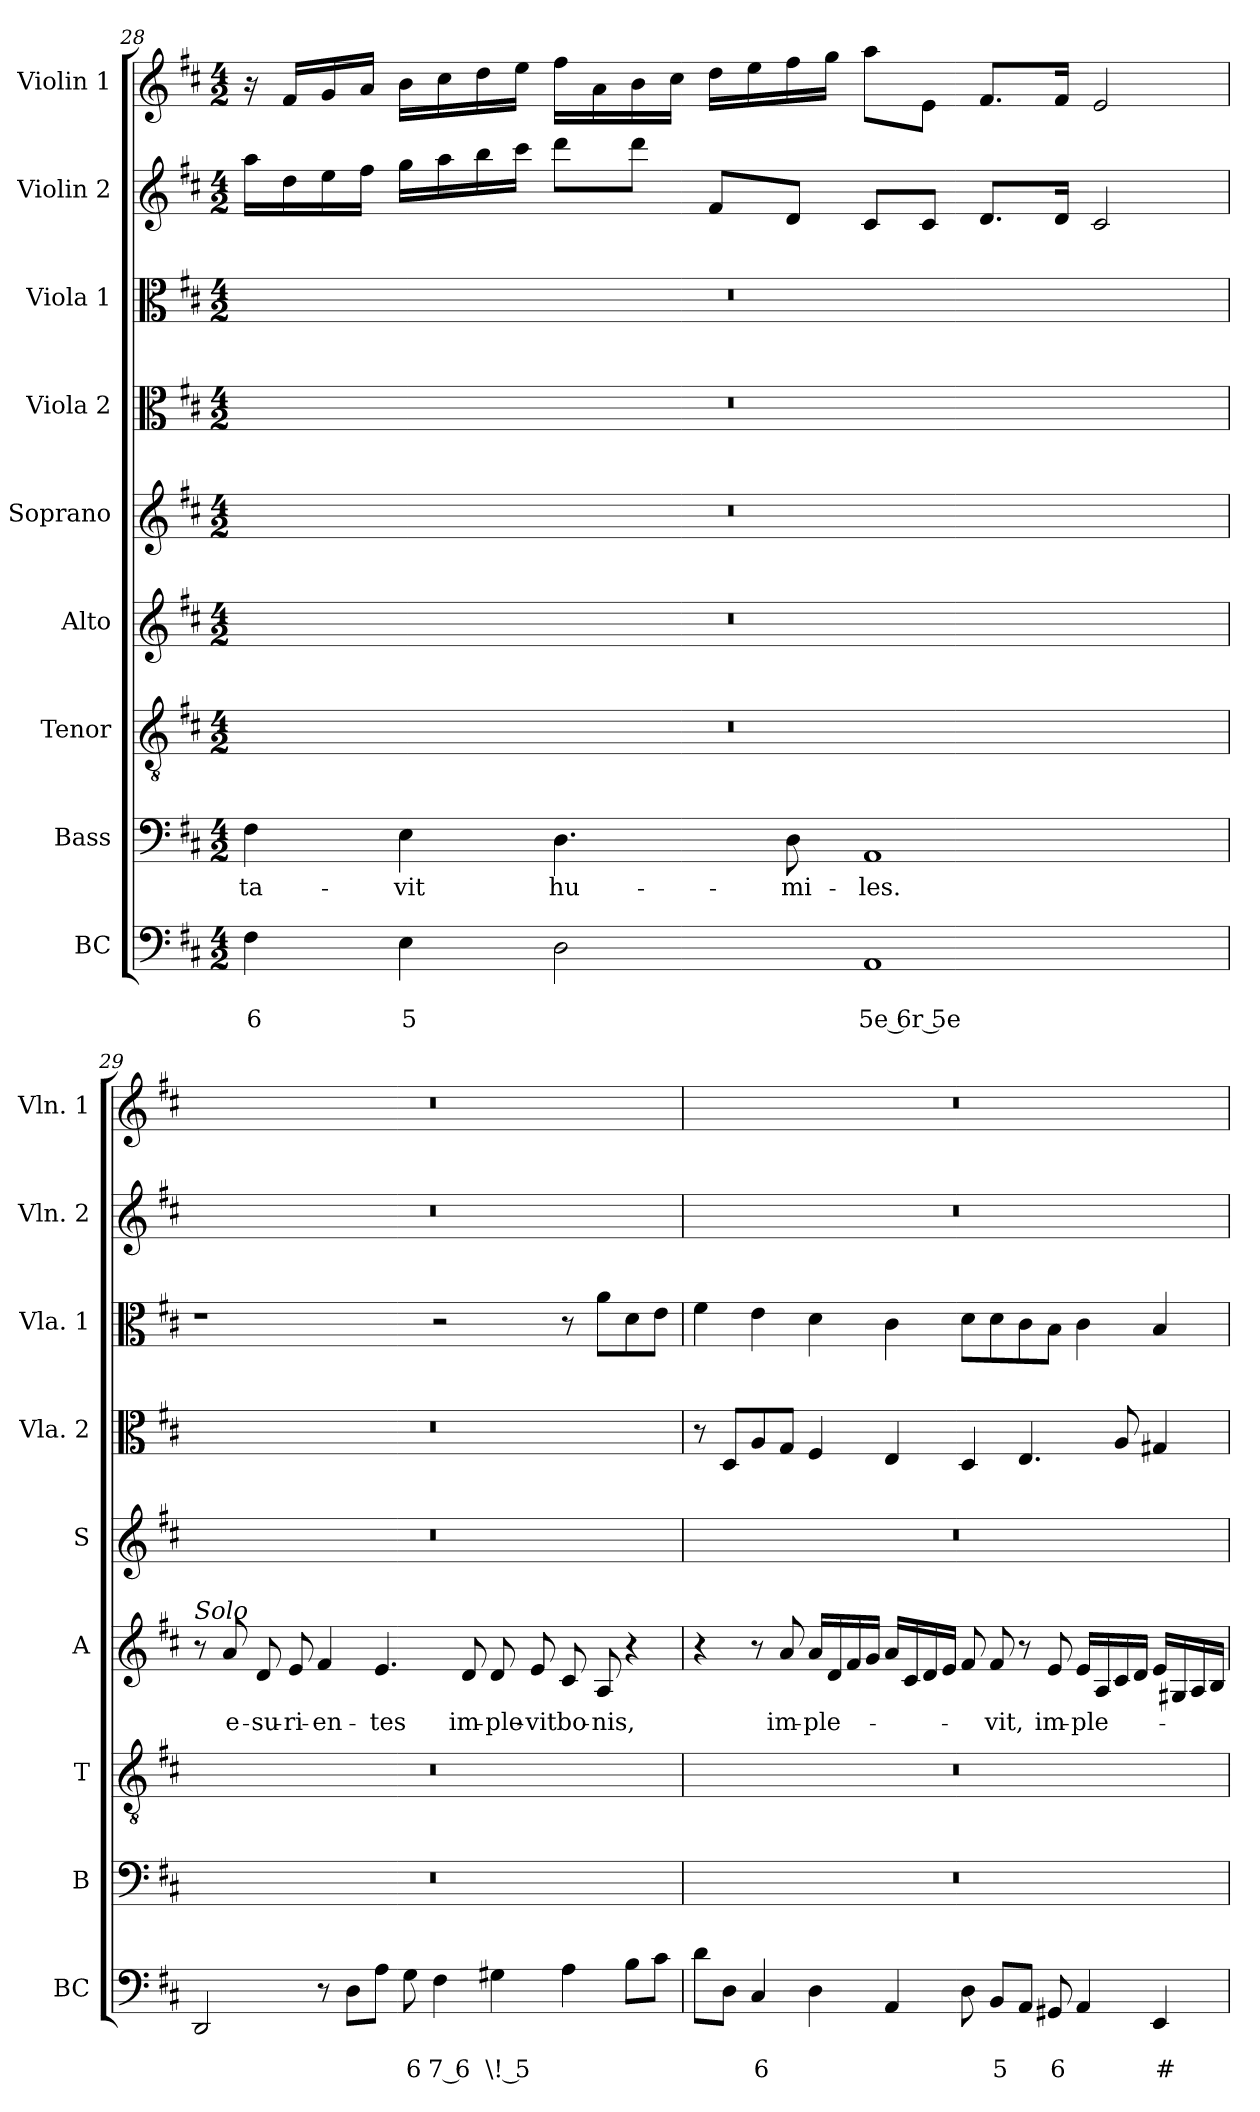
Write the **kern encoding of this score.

**kern	**text	**text	**kern	**text	**kern	**kern	**text	**kern	**kern	**kern	**kern	**kern
*part9	*part9	*part9	*part8	*part8	*part7	*part6	*part6	*part5	*part4	*part3	*part2	*part1
*staff9	*staff9	*staff9	*staff8	*staff8	*staff7	*staff6	*staff6	*staff5	*staff4	*staff3	*staff2	*staff1
*I"BC	*	*	*I"Bass	*	*I"Tenor	*I"Alto	*	*I"Soprano	*I"Viola 2	*I"Viola 1	*I"Violin 2	*I"Violin 1
*I'BC	*	*	*I'B	*	*I'T	*I'A	*	*I'S	*I'Vla. 2	*I'Vla. 1	*I'Vln. 2	*I'Vln. 1
*clefF4	*	*	*clefF4	*	*clefGv2	*clefG2	*	*clefG2	*clefC3	*clefC3	*clefG2	*clefG2
*k[f#c#]	*	*	*k[f#c#]	*	*k[f#c#]	*k[f#c#]	*	*k[f#c#]	*k[f#c#]	*k[f#c#]	*k[f#c#]	*k[f#c#]
*D:	*	*	*D:	*	*D:	*D:	*	*D:	*D:	*D:	*D:	*D:
*M4/2	*	*	*M4/2	*	*M4/2	*M4/2	*	*M4/2	*M4/2	*M4/2	*M4/2	*M4/2
=28	=28	=28	=28	=28	=28	=28	=28	=28	=28	=28	=28	=28
!	!	!LO:LY:b	!	!LO:LY:b	!	!	!	!	!	!	!	!
4F#\	.	6	4F#\	-ta-	0r	0r	.	0r	0r	0r	16aa\LL	16r
.	.	.	.	.	.	.	.	.	.	.	16dd\	16f#/LL
.	.	.	.	.	.	.	.	.	.	.	16ee\	16g/
.	.	.	.	.	.	.	.	.	.	.	16ff#\JJ	16a/JJ
!	!	!LO:LY:b	!	!LO:LY:b	!	!	!	!	!	!	!	!
4E\	.	5	4E\	-vit	.	.	.	.	.	.	16gg\LL	16b\LL
.	.	.	.	.	.	.	.	.	.	.	16aa\	16cc#\
.	.	.	.	.	.	.	.	.	.	.	16bb\	16dd\
.	.	.	.	.	.	.	.	.	.	.	16ccc#\JJ	16ee\JJ
!	!	!	!	!LO:LY:b	!	!	!	!	!	!	!	!
2D\	.	.	4.D\	hu-	.	.	.	.	.	.	8ddd\L	16ff#\LL
.	.	.	.	.	.	.	.	.	.	.	.	16a\
.	.	.	.	.	.	.	.	.	.	.	8ddd\J	16b\
.	.	.	.	.	.	.	.	.	.	.	.	16cc#\JJ
.	.	.	.	.	.	.	.	.	.	.	8f#/L	16dd\LL
.	.	.	.	.	.	.	.	.	.	.	.	16ee\
!	!	!	!	!LO:LY:b	!	!	!	!	!	!	!	!
.	.	.	8D\	-mi-	.	.	.	.	.	.	8d/J	16ff#\
.	.	.	.	.	.	.	.	.	.	.	.	16gg\JJ
!	!	!LO:LY:b	!	!LO:LY:b	!	!	!	!	!	!	!	!
1AA	.	5e 6r 5e	1AA	-les.	.	.	.	.	.	.	8c#/L	8aa\L
.	.	.	.	.	.	.	.	.	.	.	8c#/J	8e\J
.	.	.	.	.	.	.	.	.	.	.	8.d/L	8.f#/L
.	.	.	.	.	.	.	.	.	.	.	16d/Jk	16f#/Jk
.	.	.	.	.	.	.	.	.	.	.	2c#/	2e/
!!LO:LB:g=z
=29	=29	=29	=29	=29	=29	=29	=29	=29	=29	=29	=29	=29
!	!	!	!	!	!	!LO:TX:a:i:t=Solo	!	!	!	!	!	!
2DD/	.	.	0r	.	0r	8r	.	0r	0r	1r	0r	0r
!	!	!	!	!	!	!	!LO:LY:b	!	!	!	!	!
.	.	.	.	.	.	8a/	e-	.	.	.	.	.
!	!	!	!	!	!	!	!LO:LY:b	!	!	!	!	!
.	.	.	.	.	.	8d/	-su-	.	.	.	.	.
!	!	!	!	!	!	!	!LO:LY:b	!	!	!	!	!
.	.	.	.	.	.	8e/	-ri-	.	.	.	.	.
!	!	!	!	!	!	!	!LO:LY:b	!	!	!	!	!
8r	.	.	.	.	.	4f#/	-en-	.	.	.	.	.
8D\L	.	.	.	.	.	.	.	.	.	.	.	.
!	!	!	!	!	!	!	!LO:LY:b	!	!	!	!	!
8A\J	.	.	.	.	.	4.e/	-tes	.	.	.	.	.
!	!	!LO:LY:b	!	!	!	!	!	!	!	!	!	!
8G\	.	6	.	.	.	.	.	.	.	.	.	.
!	!	!LO:LY:b	!	!	!	!	!	!	!	!	!	!
4F#\	.	7 6	.	.	.	.	.	.	.	2r	.	.
!	!	!	!	!	!	!	!LO:LY:b	!	!	!	!	!
.	.	.	.	.	.	8d/	im-	.	.	.	.	.
!	!	!LO:LY:b	!	!	!	!	!LO:LY:b	!	!	!	!	!
4G#X\	.	\! 5	.	.	.	8d/	-ple-	.	.	.	.	.
!	!	!	!	!	!	!	!LO:LY:b	!	!	!	!	!
.	.	.	.	.	.	8e/	-vit	.	.	.	.	.
!	!	!	!	!	!	!	!LO:LY:b	!	!	!	!	!
4A\	.	.	.	.	.	8c#/	bo-	.	.	8r	.	.
!	!	!	!	!	!	!	!LO:LY:b	!	!	!	!	!
.	.	.	.	.	.	8A/	-nis,	.	.	8a\L	.	.
8B\L	.	.	.	.	.	4r	.	.	.	8d\	.	.
8c#\J	.	.	.	.	.	.	.	.	.	8e\J	.	.
=30	=30	=30	=30	=30	=30	=30	=30	=30	=30	=30	=30	=30
8d\L	.	.	0r	.	0r	4r	.	0r	8r	4f#\	0r	0r
8D\J	.	.	.	.	.	.	.	.	8D/L	.	.	.
!	!	!LO:LY:b	!	!	!	!	!	!	!	!	!	!
4C#/	.	6	.	.	.	8r	.	.	8A/	4e\	.	.
!	!	!	!	!	!	!	!LO:LY:b	!	!	!	!	!
.	.	.	.	.	.	8a/	im-	.	8G/J	.	.	.
!	!	!	!	!	!	!	!LO:LY:b	!	!	!	!	!
4D\	.	.	.	.	.	16a/LL	-ple-	.	4F#/	4d\	.	.
.	.	.	.	.	.	16d/	.	.	.	.	.	.
.	.	.	.	.	.	16f#/	.	.	.	.	.	.
.	.	.	.	.	.	16g/JJ	.	.	.	.	.	.
4AA/	.	.	.	.	.	16a/LL	.	.	4E/	4c#\	.	.
.	.	.	.	.	.	16c#/	.	.	.	.	.	.
.	.	.	.	.	.	16d/	.	.	.	.	.	.
.	.	.	.	.	.	16e/JJ	.	.	.	.	.	.
8D\	.	.	.	.	.	8f#/	.	.	4D/	8d\L	.	.
!	!	!LO:LY:b	!	!	!	!	!LO:LY:b	!	!	!	!	!
8BB/L	.	5	.	.	.	8f#/	-vit,	.	.	8d\	.	.
8AA/J	.	.	.	.	.	8r	.	.	4.E/	8c#\	.	.
!	!	!LO:LY:b	!	!	!	!	!LO:LY:b	!	!	!	!	!
8GG#X/	.	6	.	.	.	8e/	im-	.	.	8B\J	.	.
!	!	!	!	!	!	!	!LO:LY:b	!	!	!	!	!
4AA/	.	.	.	.	.	16e/LL	-ple-	.	.	4c#\	.	.
.	.	.	.	.	.	16A/	.	.	.	.	.	.
.	.	.	.	.	.	16c#/	.	.	8A/	.	.	.
.	.	.	.	.	.	16d/JJ	.	.	.	.	.	.
!	!	!LO:LY:b	!	!	!	!	!	!	!	!	!	!
4EE/	.	#	.	.	.	16e/LL	.	.	4G#X/	4B/	.	.
.	.	.	.	.	.	16G#X/	.	.	.	.	.	.
.	.	.	.	.	.	16A/	.	.	.	.	.	.
.	.	.	.	.	.	16B/JJ	.	.	.	.	.	.
=	=	=	=	=	=	=	=	=	=	=	=	=
*-	*-	*-	*-	*-	*-	*-	*-	*-	*-	*-	*-	*-
